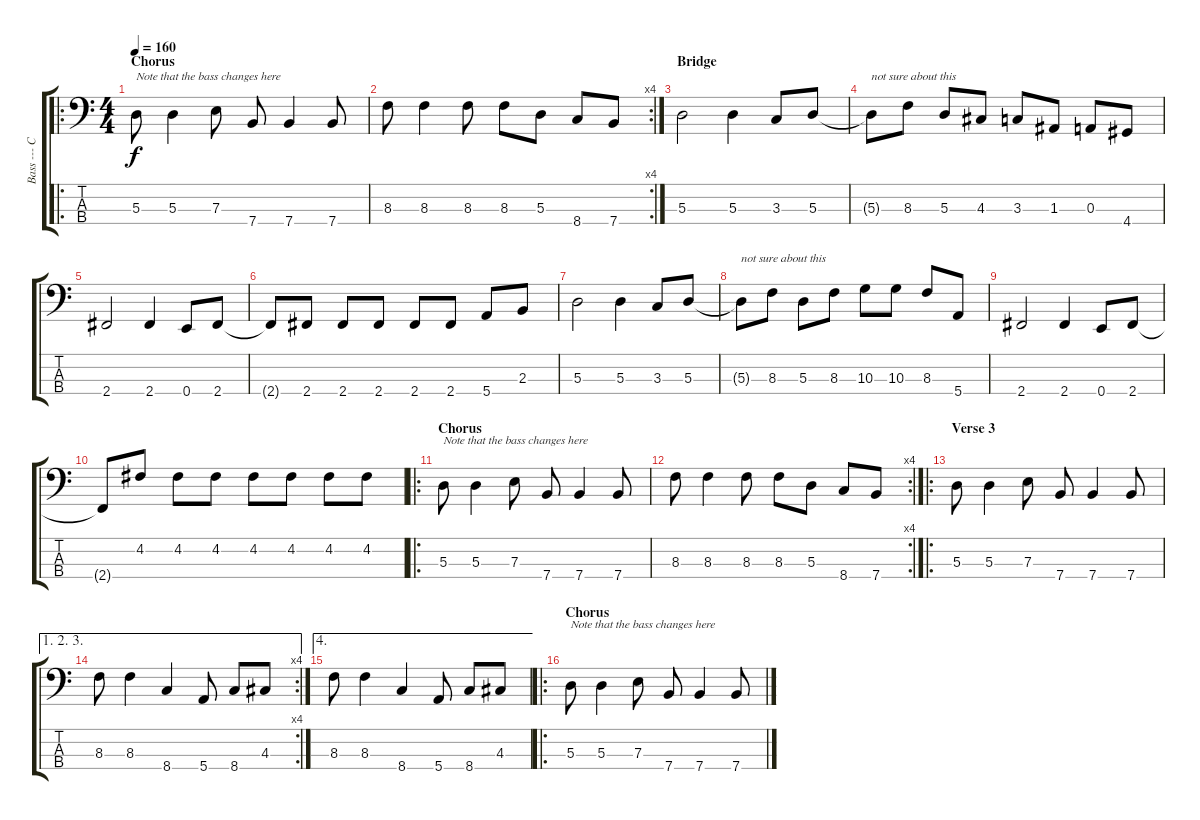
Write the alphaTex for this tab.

\track ("Bass --- Chris Novoselic" "Bass --- C") {instrument electricbasspick}
\staff {score tabs}
\tuning (G2 D2 A1 E1) {hide}
\ro
\ts (4 4)
\section ("" "Chorus")
\tempo 160
\clef f4
\ks c
5.3.8{txt "Note that the bass changes here" dy f} 5.3.4 7.3.8 7.4.8 7.4.4 7.4.8 |
\rc 4
8.3.8 8.3.4 8.3.8 8.3.8 5.3.8 8.4.8 7.4.8 |
\section ("" "Bridge")
5.3.2 5.3.4 3.3.8 5.3.8 |
5.3{t}.8{txt "not sure about this"} 8.3.8 5.3.8 4.3.8 3.3.8 1.3.8 0.3.8 4.4.8 |
2.4.2 2.4.4 0.4.8 2.4.8 |
2.4{t}.8 2.4.8 2.4.8 2.4.8 2.4.8 2.4.8 5.4.8 2.3.8 |
5.3.2 5.3.4 3.3.8 5.3.8 |
5.3{t}.8{txt "not sure about this"} 8.3.8 5.3.8 8.3.8 10.3.8 10.3.8 8.3.8 5.4.8 |
2.4.2 2.4.4 0.4.8 2.4.8 |
2.4{t}.8 4.2.8 4.2.8 4.2.8 4.2.8 4.2.8 4.2.8 4.2.8 |
\ro
\section ("" "Chorus")
5.3.8{txt "Note that the bass changes here"} 5.3.4 7.3.8 7.4.8 7.4.4 7.4.8 |
\rc 4
8.3.8 8.3.4 8.3.8 8.3.8 5.3.8 8.4.8 7.4.8 |
\ro
\section ("" "Verse 3")
5.3.8 5.3.4 7.3.8 7.4.8 7.4.4 7.4.8 |
\ae (1 2 3)
\rc 4
8.3.8 8.3.4 8.4.4 5.4.8 8.4.8 4.3.8 |
\ae 4
8.3.8 8.3.4 8.4.4 5.4.8 8.4.8 4.3.8 |
\ro
\section ("" "Chorus")
5.3.8{txt "Note that the bass changes here"} 5.3.4 7.3.8 7.4.8 7.4.4 7.4.8
